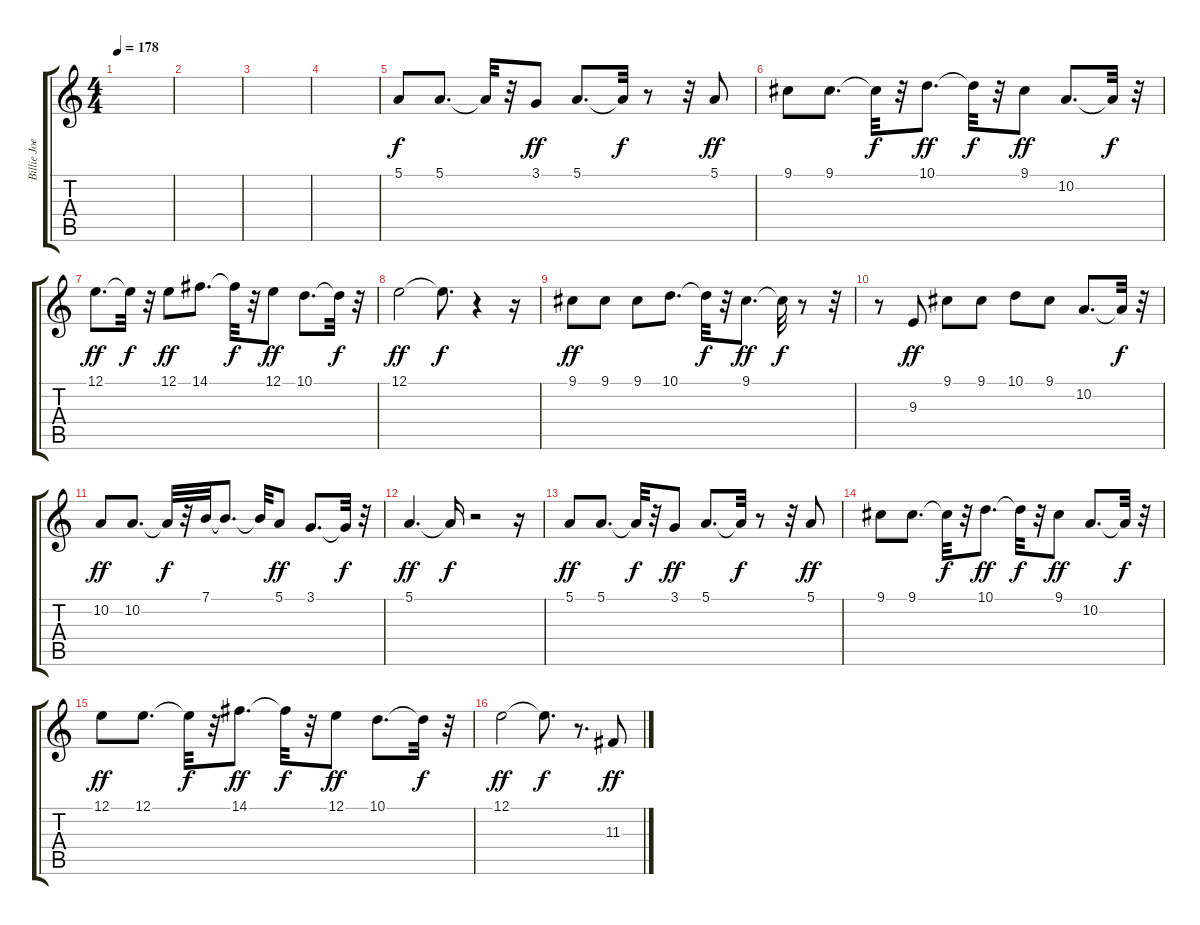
\track ("Billie Joe - Vocals" "Billie Joe") {instrument lead6voice}
\staff {score tabs}
\tuning (E4 B3 G3 D3 A2 E2) {hide}
\ts (4 4)
\tempo 178
\clef g2
\ks c
|
|
|
|
5.1.8 5.1.8{d} 5.1{t}.32{dy f} r.32 3.1.8{dy ff} 5.1.8{d} 5.1{t}.32{dy f} r.8 r.32 5.1.8{dy ff} |
9.1.8 9.1.8{d} 9.1{t}.32{dy f} r.32 10.1.8{d dy ff} 10.1{t}.32{dy f} r.32 9.1.8{dy ff} 10.2.8{d} 10.2{t}.32{dy f} r.32 |
12.1.8{d dy ff} 12.1{t}.32{dy f} r.32 12.1.8{dy ff} 14.1.8{d} 14.1{t}.32{dy f} r.32 12.1.8{dy ff} 10.1.8{d} 10.1{t}.32{dy f} r.32 |
12.1.2{dy ff} 12.1{t}.8{d dy f} r.4 r.16 |
9.1.8{dy ff} 9.1.8 9.1.8 10.1.8{d} 10.1{t}.32{dy f} r.32 9.1.8{d dy ff} 9.1{t}.32{dy f} r.8 r.32 |
r.8 9.3.8{dy ff} 9.1.8 9.1.8 10.1.8 9.1.8 10.2.8{d} 10.2{t}.32{dy f} r.32 |
10.2.8{dy ff} 10.2.8{d} 10.2{t}.32{dy f} r.32 7.1.32 7.1{t}.8{d} 7.1{t}.32 5.1.8{dy ff} 3.1.8{d} 3.1{t}.32{dy f} r.32 |
5.1.4{d dy ff} 5.1{t}.16{dy f} r.2 r.16 |
5.1.8{dy ff} 5.1.8{d} 5.1{t}.32{dy f} r.32 3.1.8{dy ff} 5.1.8{d} 5.1{t}.32{dy f} r.8 r.32 5.1.8{dy ff} |
9.1.8 9.1.8{d} 9.1{t}.32{dy f} r.32 10.1.8{d dy ff} 10.1{t}.32{dy f} r.32 9.1.8{dy ff} 10.2.8{d} 10.2{t}.32{dy f} r.32 |
12.1.8{dy ff} 12.1.8{d} 12.1{t}.32{dy f} r.32 14.1.8{d dy ff} 14.1{t}.32{dy f} r.32 12.1.8{dy ff} 10.1.8{d} 10.1{t}.32{dy f} r.32 |
12.1.2{dy ff} 12.1{t}.8{d dy f} r.8{d} 11.3.8{dy ff}
